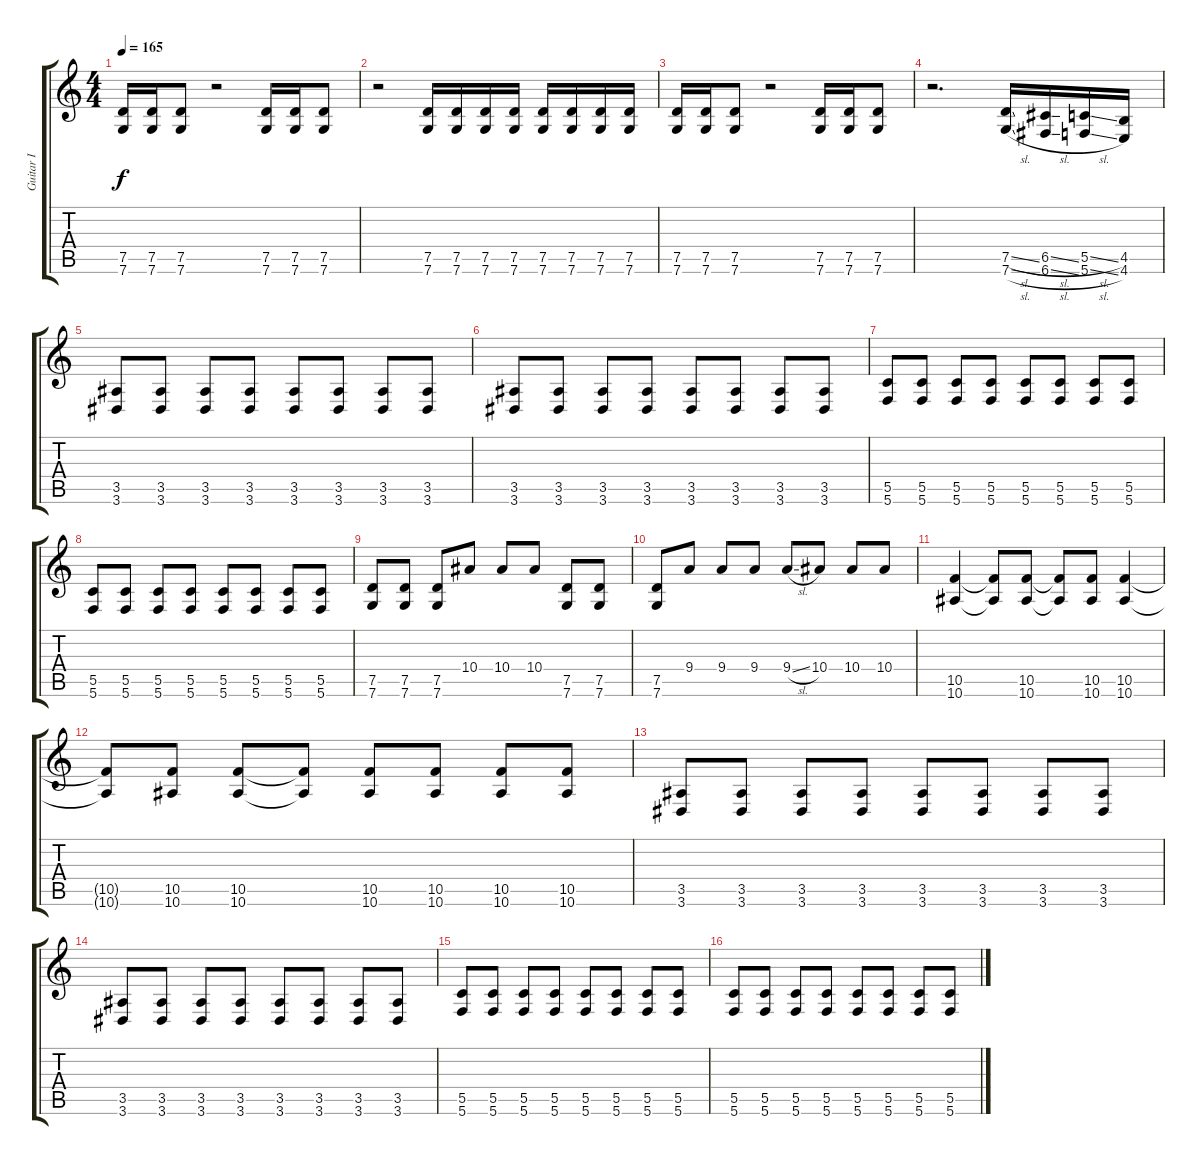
\track ("Guitar I" "Guitar I") {instrument overdrivenguitar}
\staff {score tabs}
\tuning (D4 A3 F3 C3 G2 C2) {hide}
\ts (4 4)
\tempo 165
\clef g2
\ks c
(7.5 7.6).16{dy f} (7.5 7.6).16 (7.5 7.6).8 r.2 (7.5 7.6).16 (7.5 7.6).16 (7.5 7.6).8 |
r.2 (7.5 7.6).16 (7.5 7.6).16 (7.5 7.6).16 (7.5 7.6).16 (7.5 7.6).16 (7.5 7.6).16 (7.5 7.6).16 (7.5 7.6).16 |
(7.5 7.6).16 (7.5 7.6).16 (7.5 7.6).8 r.2 (7.5 7.6).16 (7.5 7.6).16 (7.5 7.6).8 |
r.2{d} (7.5{sl} 7.6{sl}).16 (6.5{sl} 6.6{sl}).16 (5.5{sl} 5.6{sl}).16 (4.5 4.6).16 |
(3.5 3.6).8 (3.5 3.6).8 (3.5 3.6).8 (3.5 3.6).8 (3.5 3.6).8 (3.5 3.6).8 (3.5 3.6).8 (3.5 3.6).8 |
(3.5 3.6).8 (3.5 3.6).8 (3.5 3.6).8 (3.5 3.6).8 (3.5 3.6).8 (3.5 3.6).8 (3.5 3.6).8 (3.5 3.6).8 |
(5.5 5.6).8 (5.5 5.6).8 (5.5 5.6).8 (5.5 5.6).8 (5.5 5.6).8 (5.5 5.6).8 (5.5 5.6).8 (5.5 5.6).8 |
(5.5 5.6).8 (5.5 5.6).8 (5.5 5.6).8 (5.5 5.6).8 (5.5 5.6).8 (5.5 5.6).8 (5.5 5.6).8 (5.5 5.6).8 |
(7.5 7.6).8 (7.5 7.6).8 (7.5 7.6).8 10.4.8 10.4.8 10.4.8 (7.5 7.6).8 (7.5 7.6).8 |
(7.5 7.6).8 9.4.8 9.4.8 9.4.8 9.4{sl}.8 10.4.8 10.4.8 10.4.8 |
(10.5 10.6).4 (10.5{t} 10.6{t}).8 (10.5 10.6).8 (10.5{t} 10.6{t}).8 (10.5 10.6).8 (10.5 10.6).4 |
(10.5{t} 10.6{t}).8 (10.5 10.6).8 (10.5 10.6).8 (10.5{t} 10.6{t}).8 (10.5 10.6).8 (10.5 10.6).8 (10.5 10.6).8 (10.5 10.6).8 |
(3.5 3.6).8 (3.5 3.6).8 (3.5 3.6).8 (3.5 3.6).8 (3.5 3.6).8 (3.5 3.6).8 (3.5 3.6).8 (3.5 3.6).8 |
(3.5 3.6).8 (3.5 3.6).8 (3.5 3.6).8 (3.5 3.6).8 (3.5 3.6).8 (3.5 3.6).8 (3.5 3.6).8 (3.5 3.6).8 |
(5.5 5.6).8 (5.5 5.6).8 (5.5 5.6).8 (5.5 5.6).8 (5.5 5.6).8 (5.5 5.6).8 (5.5 5.6).8 (5.5 5.6).8 |
(5.5 5.6).8 (5.5 5.6).8 (5.5 5.6).8 (5.5 5.6).8 (5.5 5.6).8 (5.5 5.6).8 (5.5 5.6).8 (5.5 5.6).8
